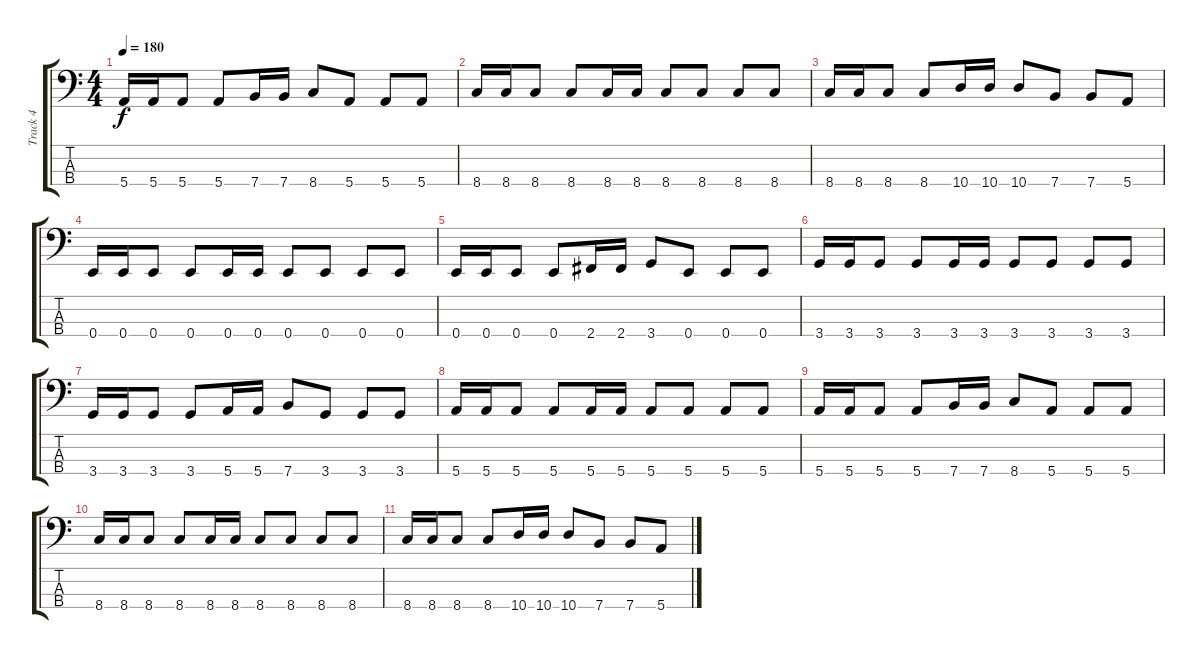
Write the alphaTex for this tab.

\track ("Track 4" "Track 4") {instrument electricbasspick}
\staff {score tabs}
\tuning (G2 D2 A1 E1) {hide}
\ts (4 4)
\tempo 180
\clef f4
\ks c
5.4.16{dy f} 5.4.16 5.4.8 5.4.8 7.4.16 7.4.16 8.4.8 5.4.8 5.4.8 5.4.8 |
8.4.16 8.4.16 8.4.8 8.4.8 8.4.16 8.4.16 8.4.8 8.4.8 8.4.8 8.4.8 |
8.4.16 8.4.16 8.4.8 8.4.8 10.4.16 10.4.16 10.4.8 7.4.8 7.4.8 5.4.8 |
0.4.16{instrument slapbass1} 0.4.16 0.4.8 0.4.8 0.4.16 0.4.16 0.4.8 0.4.8 0.4.8 0.4.8 |
0.4.16 0.4.16 0.4.8 0.4.8 2.4.16 2.4.16 3.4.8 0.4.8 0.4.8 0.4.8 |
3.4.16 3.4.16 3.4.8 3.4.8 3.4.16 3.4.16 3.4.8 3.4.8 3.4.8 3.4.8 |
3.4.16 3.4.16 3.4.8 3.4.8 5.4.16 5.4.16 7.4.8 3.4.8 3.4.8 3.4.8 |
5.4.16 5.4.16 5.4.8 5.4.8 5.4.16 5.4.16 5.4.8 5.4.8 5.4.8 5.4.8 |
5.4.16 5.4.16 5.4.8 5.4.8 7.4.16 7.4.16 8.4.8 5.4.8 5.4.8 5.4.8 |
8.4.16 8.4.16 8.4.8 8.4.8 8.4.16 8.4.16 8.4.8 8.4.8 8.4.8 8.4.8 |
8.4.16 8.4.16 8.4.8 8.4.8 10.4.16 10.4.16 10.4.8 7.4.8 7.4.8 5.4.8
